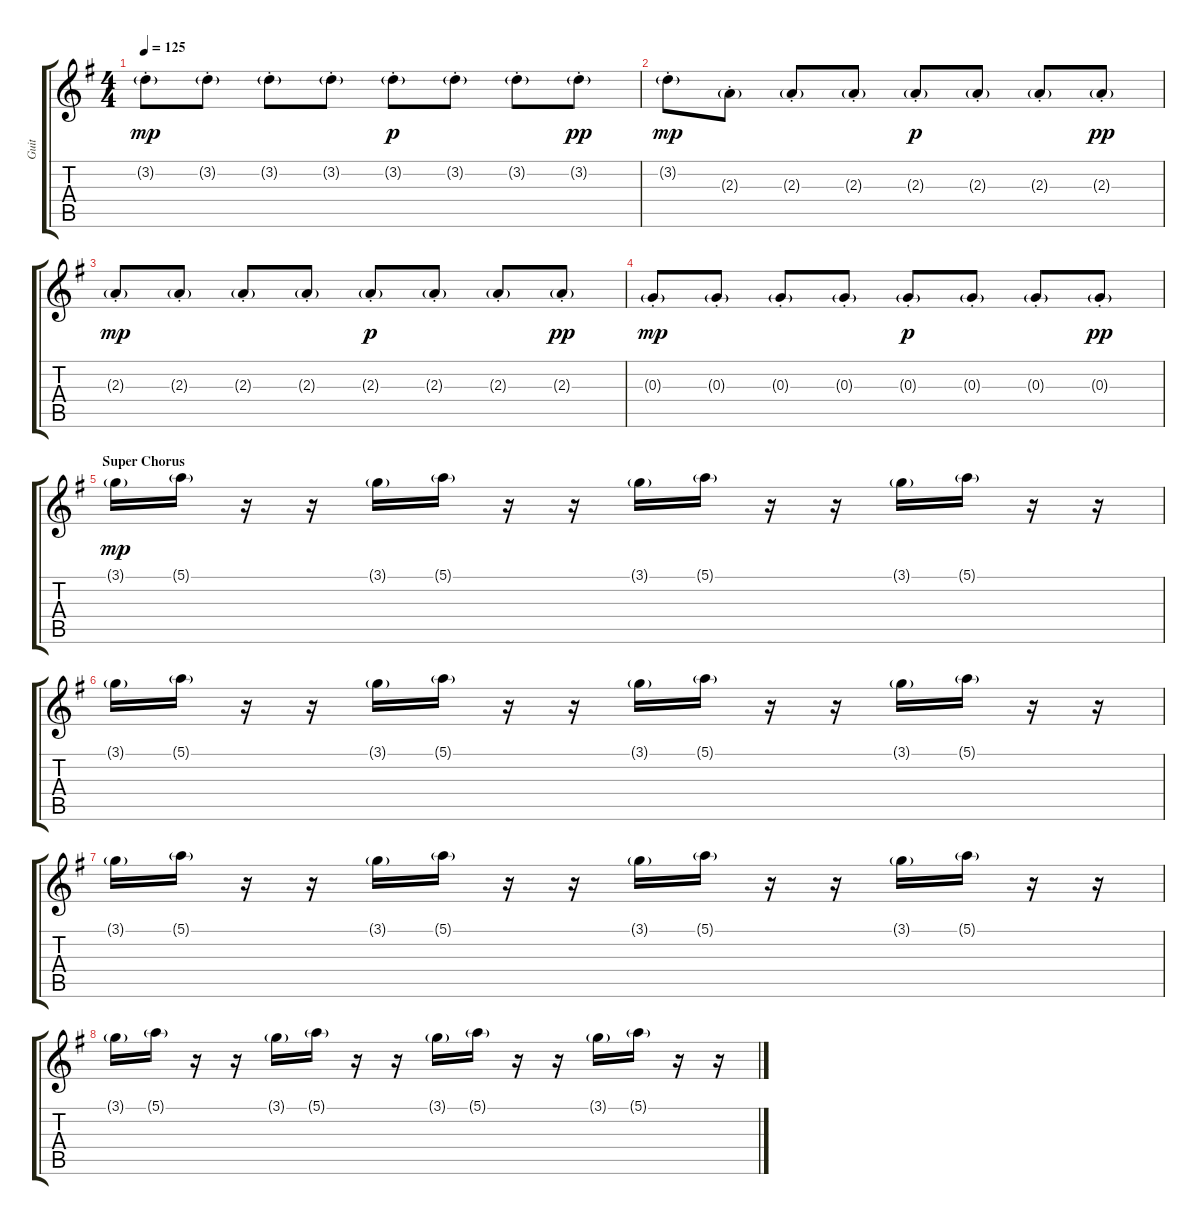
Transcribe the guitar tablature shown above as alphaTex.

\track ("Guit" "Guit") {instrument electricguitarjazz}
\staff {score tabs}
\tuning (E4 B3 G3 D3 A2 E2) {hide}
\ts (4 4)
\tempo 125
\clef g2
\ks g
3.2{g st}.8{dy mp} 3.2{g st}.8 3.2{g st}.8 3.2{g st}.8 3.2{g st}.8{dy p} 3.2{g st}.8 3.2{g st}.8 3.2{g st}.8{dy pp} |
3.2{g st}.8{dy mp} 2.3{g st}.8 2.3{g st}.8 2.3{g st}.8 2.3{g st}.8{dy p} 2.3{g st}.8 2.3{g st}.8 2.3{g st}.8{dy pp} |
2.3{g st}.8{dy mp} 2.3{g st}.8 2.3{g st}.8 2.3{g st}.8 2.3{g st}.8{dy p} 2.3{g st}.8 2.3{g st}.8 2.3{g st}.8{dy pp} |
0.3{g st}.8{dy mp} 0.3{g st}.8 0.3{g st}.8 0.3{g st}.8 0.3{g st}.8{dy p} 0.3{g st}.8 0.3{g st}.8 0.3{g st}.8{dy pp} |
\section ("" "Super Chorus")
3.1{g}.16{dy mp} 5.1{g}.16 r.16 r.16 3.1{g}.16 5.1{g}.16 r.16 r.16 3.1{g}.16 5.1{g}.16 r.16 r.16 3.1{g}.16 5.1{g}.16 r.16 r.16 |
3.1{g}.16 5.1{g}.16 r.16 r.16 3.1{g}.16 5.1{g}.16 r.16 r.16 3.1{g}.16 5.1{g}.16 r.16 r.16 3.1{g}.16 5.1{g}.16 r.16 r.16 |
3.1{g}.16 5.1{g}.16 r.16 r.16 3.1{g}.16 5.1{g}.16 r.16 r.16 3.1{g}.16 5.1{g}.16 r.16 r.16 3.1{g}.16 5.1{g}.16 r.16 r.16 |
3.1{g}.16 5.1{g}.16 r.16 r.16 3.1{g}.16 5.1{g}.16 r.16 r.16 3.1{g}.16 5.1{g}.16 r.16 r.16 3.1{g}.16 5.1{g}.16 r.16 r.16
